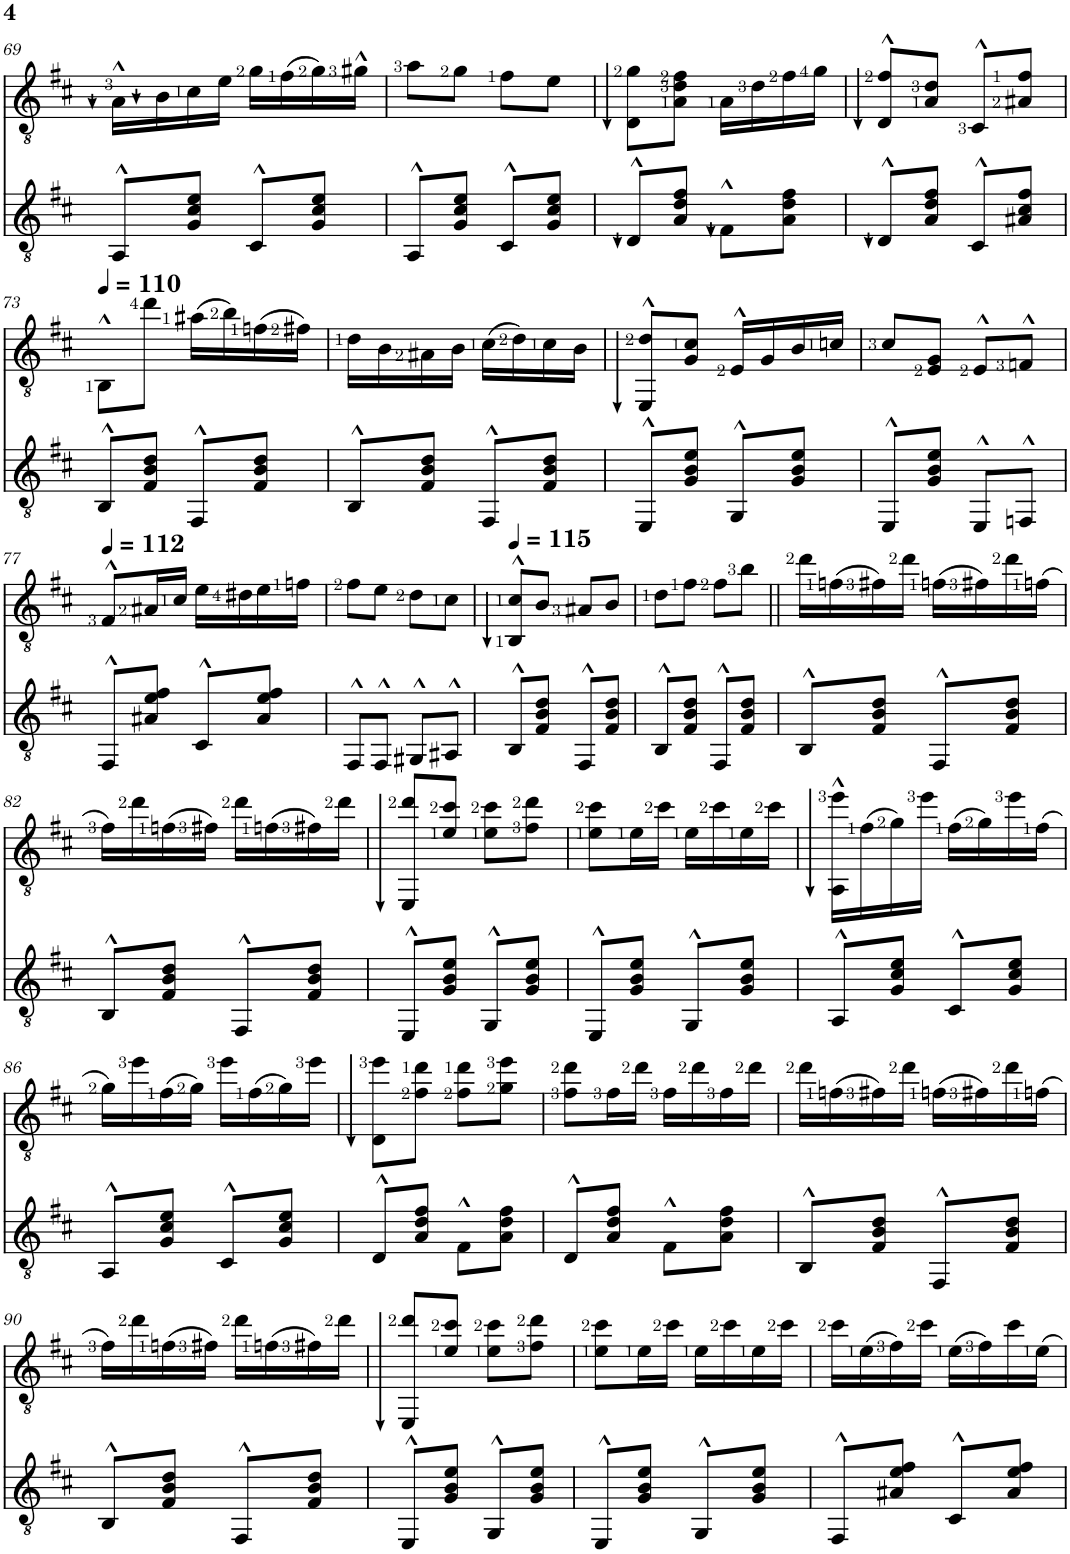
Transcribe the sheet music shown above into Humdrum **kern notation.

**kern	**kern
*part2	*part1
*staff2	*staff1
*I"Classical Guitar	*I"Classical Guitar
!!LO:PB:g=z
*clefGv2	*clefGv2
*k[f#c#]	*k[f#c#]
*	*b:
*M2/4	*M2/4
=69	=69
8AA^^/L	16A^^\LL
.	16B\
8G/ 8c#/ 8e/J	16c#\
.	16e\JJ
8C#^^/L	16g\LL
.	(16f#\
8G/ 8c#/ 8e/J	16g\)
.	16g#X^^\JJ
=70	=70
8AA^^/L	8a\L
8G/ 8c#/ 8e/J	8g\J
8C#^^/L	8f#\L
8G/ 8c#/ 8e/J	8e\J
=71	=71
8D^^/L	8D\ 8g\L
8A/ 8d/ 8f#/J	8A\ 8d\ 8f#\J
8F#^^\L	16A\LL
.	16d\
8A\ 8d\ 8f#\J	16f#\
.	16g\JJ
=72	=72
8D^^/L	8D/^^ 8f#/^^L
8A/ 8d/ 8f#/J	8A/ 8d/J
8C#^^/L	8C#^^/L
8A#X/ 8c#/ 8f#/J	8A#X/ 8f#/J
!!LO:LB:g=z
=73	=73
*	*MM110
8BB^^/L	8BB^^\L
8F#/ 8B/ 8d/J	8dd\J
8FF#^^/L	(16a#X\LL
.	16b\)
8F#/ 8B/ 8d/J	(16fn\
.	16f#X\JJ)
=74	=74
8BB^^/L	16d\LL
.	16B\
8F#/ 8B/ 8d/J	16A#X\
.	16B\JJ
8FF#^^/L	(16c#\LL
.	16d\)
8F#/ 8B/ 8d/J	16c#\
.	16B\JJ
=75	=75
8EE^^/L	8EE/^^ 8d/^^L
8G/ 8B/ 8e/J	8G/ 8c#/J
8GG^^/L	16E^^/LL
.	16G/
8G/ 8B/ 8e/J	16B/
.	16cn/JJ
=76	=76
8EE^^/L	8c#/L
8G/ 8B/ 8e/J	8E/ 8G/J
8EE^^/L	8E^^/L
8FFn^^/J	8Fn^^/J
!!LO:LB:g=z
=77	=77
*	*MM112
8FF#^^/L	8F#^^/L
8A#X/ 8e/ 8f#/J	16A#X/L
.	16c#/JJ
8C#^^/L	16e\LL
.	16d#X\
8A#/ 8e/ 8f#/J	16e\
.	16fn\JJ
=78	=78
8FF#^^/L	8f#\L
8FF#^^/J	8e\J
8GG#X^^/L	8d\L
8AA#X^^/J	8c#\J
=79	=79
*	*MM115
8BB^^/L	8BB/^^ 8c#/^^L
8F#/ 8B/ 8d/J	8B/J
8FF#^^/L	8A#X/L
8F#/ 8B/ 8d/J	8B/J
=80	=80
8BB^^/L	8d\L
8F#/ 8B/ 8d/J	8f#\J
8FF#^^/L	8f#\L
8F#/ 8B/ 8d/J	8b\J
=81||	=81||
8BB^^/L	16dd\LL
.	(16fn\
8F#/ 8B/ 8d/J	16f#X\)
.	16dd\JJ
8FF#^^/L	(16fn\LL
.	16f#X\)
8F#/ 8B/ 8d/J	16dd\
.	(16fn\JJ
!!LO:LB:g=z
=82	=82
8BB^^/L	16f#\LL)
.	16dd\
8F#/ 8B/ 8d/J	(16fn\
.	16f#X\JJ)
8FF#^^/L	16dd\LL
.	(16fn\
8F#/ 8B/ 8d/J	16f#X\)
.	16dd\JJ
=83	=83
8EE^^/L	8EE/ 8dd/L
8G/ 8B/ 8e/J	8e/ 8cc#/J
8GG^^/L	8e\ 8cc#\L
8G/ 8B/ 8e/J	8f#\ 8dd\J
=84	=84
8EE^^/L	8e\ 8cc#\L
8G/ 8B/ 8e/J	16e\L
.	16cc#\JJ
8GG^^/L	16e\LL
.	16cc#\
8G/ 8B/ 8e/J	16e\
.	16cc#\JJ
=85	=85
8AA^^/L	16AA\^^ 16ee\^^LL
.	(16f#\
8G/ 8c#/ 8e/J	16g\)
.	16ee\JJ
8C#^^/L	(16f#\LL
.	16g\)
8G/ 8c#/ 8e/J	16ee\
.	(16f#\JJ
!!LO:LB:g=z
=86	=86
8AA^^/L	16g\LL)
.	16ee\
8G/ 8c#/ 8e/J	(16f#\
.	16g\JJ)
8C#^^/L	16ee\LL
.	(16f#\
8G/ 8c#/ 8e/J	16g\)
.	16ee\JJ
=87	=87
8D^^/L	8D\ 8ee\L
8A/ 8d/ 8f#/J	8f#\ 8dd\J
8F#^^\L	8f#\ 8dd\L
8A\ 8d\ 8f#\J	8g\ 8ee\J
=88	=88
8D^^/L	8f#\ 8dd\L
8A/ 8d/ 8f#/J	16f#\L
.	16dd\JJ
8F#^^\L	16f#\LL
.	16dd\
8A\ 8d\ 8f#\J	16f#\
.	16dd\JJ
=89	=89
8BB^^/L	16dd\LL
.	(16fn\
8F#/ 8B/ 8d/J	16f#X\)
.	16dd\JJ
8FF#^^/L	(16fn\LL
.	16f#X\)
8F#/ 8B/ 8d/J	16dd\
.	(16fn\JJ
!!LO:LB:g=z
=90	=90
8BB^^/L	16f#\LL)
.	16dd\
8F#/ 8B/ 8d/J	(16fn\
.	16f#X\JJ)
8FF#^^/L	16dd\LL
.	(16fn\
8F#/ 8B/ 8d/J	16f#X\)
.	16dd\JJ
=91	=91
8EE^^/L	8EE/ 8dd/L
8G/ 8B/ 8e/J	8e/ 8cc#/J
8GG^^/L	8e\ 8cc#\L
8G/ 8B/ 8e/J	8f#\ 8dd\J
=92	=92
8EE^^/L	8e\ 8cc#\L
8G/ 8B/ 8e/J	16e\L
.	16cc#\JJ
8GG^^/L	16e\LL
.	16cc#\
8G/ 8B/ 8e/J	16e\
.	16cc#\JJ
=93	=93
8FF#^^/L	16cc#\LL
.	(16e\
8A#X/ 8e/ 8f#/J	16f#\)
.	16cc#\JJ
8C#^^/L	(16e\LL
.	16f#\)
8A#/ 8e/ 8f#/J	16cc#\
.	16e\JJ
=	=
*-	*-
